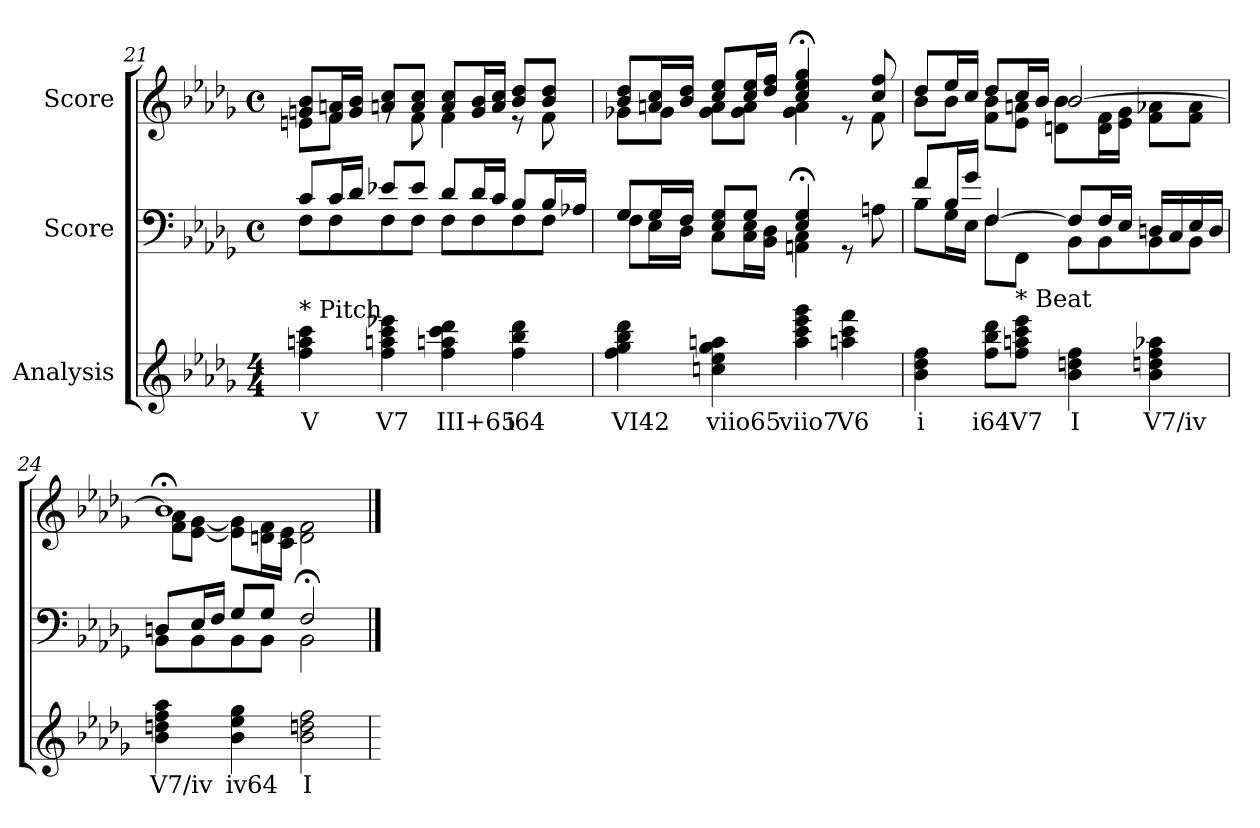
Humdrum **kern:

**kern	**text	**kern	**kern
*part3	*part3	*part2	*part1
*staff3	*staff3	*staff2	*staff1
*I"Analysis	*	*I"Score	*I"Score
*	*	*clefF4	*clefG2
*k[b-e-a-d-g-]	*	*k[b-e-a-d-g-]	*k[b-e-a-d-g-]
*M4/4	*	*M4/4	*M4/4
*	*	*met(c)	*met(c)
=21	=21	=21	=21
*	*	*^	*^
!LO:TX:t=* Pitch	!	!	!	!	!
4ff 4aan 4ccc	V	8c/L	8F\L	8gn/ 8b-/L	8en\L
.	.	16c/L	8F\	16f/ 16an/L	8f\J
.	.	16d-/JJ	.	16g/ 16b-/JJ	.
4ff 4aan 4ccc 4eee-X	V7	8e-X/L	8F\	8an/ 8cc/L	8rg
.	.	8e-/J	8F\J	8a/ 8cc/J	8f\
4ff 4aan 4ccc 4ddd-	III+65	8d-/L	8F\L	8a/ 8cc/L	4f\
.	.	16d-/L	8F\	16g/ 16b-/L	.
.	.	16c/JJ	.	16a/ 16cc/JJ	.
4ff 4bb- 4ddd-	i64	8B-/L	8F\	8b-/ 8dd-/L	8r
.	.	16B-/L	8F\J	8b-/ 8dd-/J	8f\
.	.	16A-X/JJ	.	.	.
*	*	*	*	*v	*v
!!LO:LB:g=z
=22	=22	=22	=22	=22
*	*	*	*	*^
*	*	*	*	*	*^
4ff 4gg- 4bb- 4ddd-	VI42	8G-/L	8F\L	8b-/ 8dd-/L	8g-X\L	2.ryy
.	.	16G-/L	16E-\L	16an/ 16cc/L	8g-\J	.
.	.	16F/JJ	16D-\JJ	16b-/ 16dd-/JJ	.	.
4ccn 4ee- 4gg- 4aan	viio65	8E-/ 8G-/L	8C\L	8cc/ 8ee-/L	8g-\ 8a\L	.
.	.	8G-/J	16C\ 16E-\L	16cc/ 16ee-/L	8g-\ 8a\J	.
.	.	.	16BB-\ 16D-\JJ	16dd-/ 16ff/JJ	.	.
4aa 4ccc 4eee- 4ggg-	viio7	4E-/; 4G-/;	4AAn\ 4C\	4cc/;< 4ee-/;< 4gg-/;<	4g-\ 4a\	.
4aan 4ccc 4fff	V6	8rGG	4ryy	8re	8ryy	4ryy
.	.	8An\	.	8cc/ 8ff/	8f\	.
*	*	*	*	*v	*v	*v
=23	=23	=23	=23	=23
*	*	*	*	*^
4b- 4dd- 4ff	i	8f/L	8B-\L	8dd-/L	8b-\L
.	.	16B-/L	16G-\L	16ee-/L	8b-\J
.	.	16g-/JJ	16E-\JJ	16cc/JJ	.
8ff 8bb- 8ddd-L	i64	[4F/	8F\L	8dd-/L	8f\ 8b-\L
!LO:TX:t=* Beat	!	!	!	!	!
8ff 8aan 8ccc 8eee-J	V7	.	8FF\J	16cc/L	8e-\ 8an\J
.	.	.	.	16b-/JJ	.
4b- 4ddn 4ff	I	8F/L]	8BB-\L	[2b-/	8dn\ 8b-\L
.	.	16F/L	8BB-\	.	16d\ 16f\L
.	.	16E-/JJ	.	.	16e-\ 16g-\JJ
4b- 4ddn 4ff 4aa-X	V7/iv	16Dn/LL	8BB-\	.	8f\ 8a-X\L
.	.	16C/	.	.	.
.	.	16E-/	8BB-\J	.	8f\ 8a-\J
.	.	16D/JJ	.	.	.
=24	=24	=24	=24	=24	=24
4b- 4ddn 4ff 4aa-	V7/iv	8Dn/L	8BB-\L	1b-;<]	8f\ 8a-\L
.	.	16E-/L	8BB-\	.	[8e-\ [8g-\J
.	.	16F/JJ	.	.	.
4b- 4ee- 4gg-	iv64	8G-/L	8BB-\	.	8e-\] 8g-\]L
.	.	8G-/J	8BB-\J	.	16dn\ 16f\L
.	.	.	.	.	16c\ 16e-\JJ
2b- 2ddn 2ff	I	2F;/	2BB-\	.	2d\ 2f\
*	*	*v	*v	*	*
*	*	*	*v	*v
=	==	==	==
*-	*-	*-	*-
